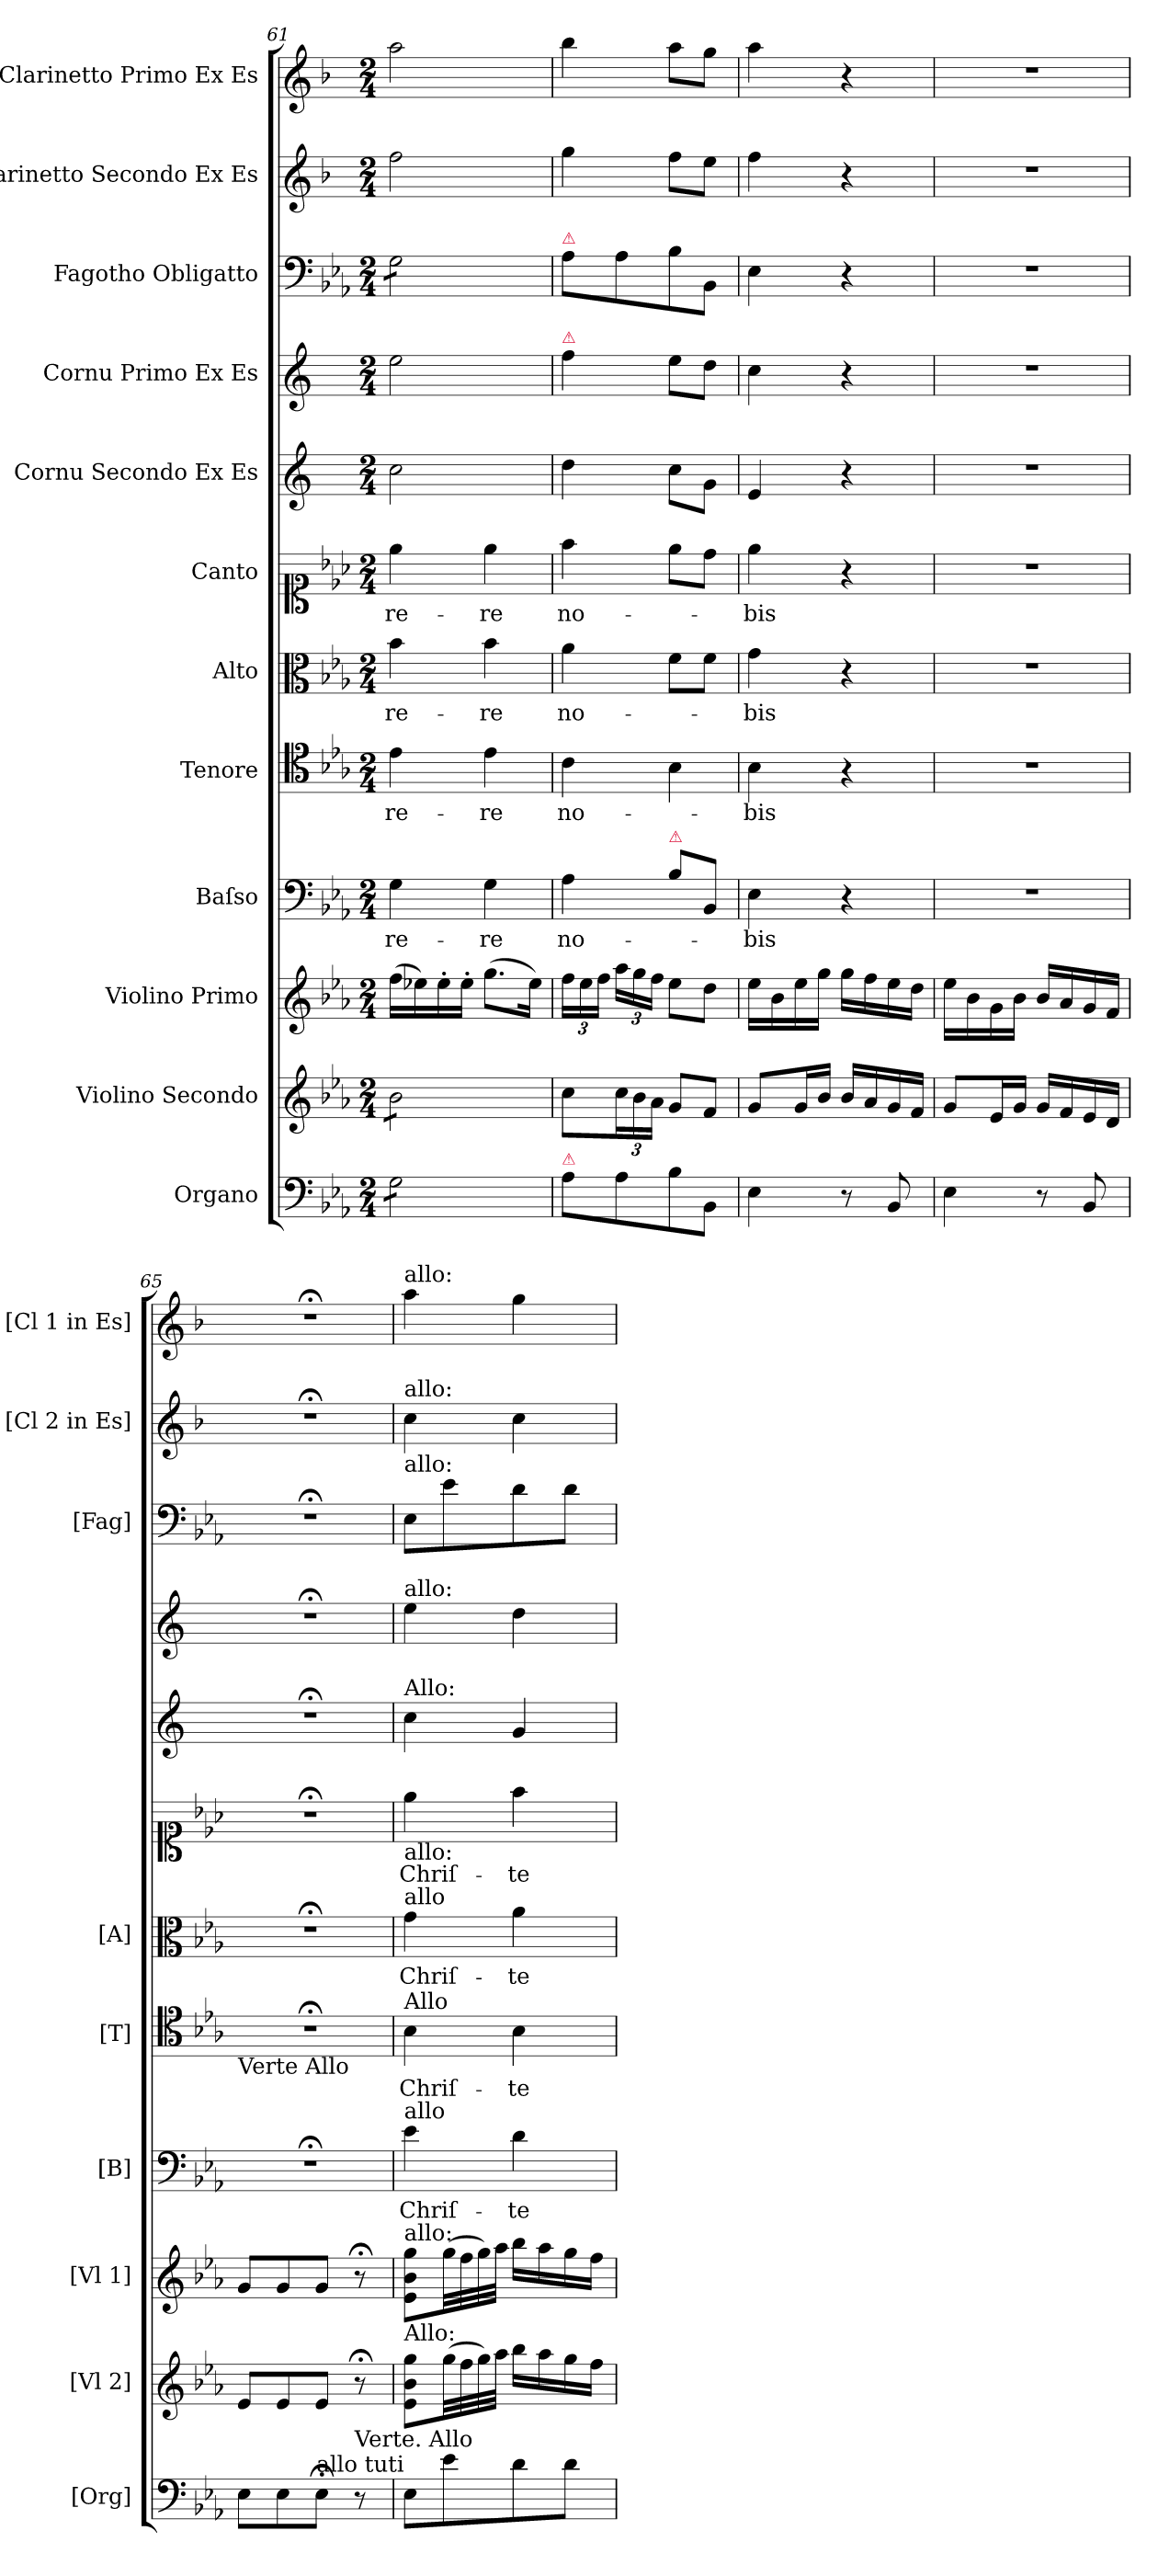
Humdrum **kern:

**kern	**dynam	**kern	**kern	**kern	**text	**kern	**text	**kern	**text	**kern	**text	**kern	**kern	**kern	**kern	**kern
*part12	*part12	*part11	*part10	*part9	*part9	*part8	*part8	*part7	*part7	*part6	*part6	*part5	*part4	*part3	*part2	*part1
*staff12	*staff12	*staff11	*staff10	*staff9	*staff9	*staff8	*staff8	*staff7	*staff7	*staff6	*staff6	*staff5	*staff4	*staff3	*staff2	*staff1
*I"Organo	*	*I"Violino Secondo	*I"Violino Primo	*I"Baſso	*	*I"Tenore	*	*I"Alto	*	*I"Canto	*	*I"Cornu Secondo Ex Es	*I"Cornu Primo Ex Es	*I"Fagotho Obligatto	*I"Clarinetto Secondo Ex Es	*I"Clarinetto Primo Ex Es
*I'[Org]	*	*I'[Vl 2]	*I'[Vl 1]	*I'[B]	*	*I'[T]	*	*I'[A]	*	*	*	*	*	*I'[Fag]	*I'[Cl 2 in Es]	*I'[Cl 1 in Es]
*clefF4	*	*clefG2	*clefG2	*clefF4	*	*clefC4	*	*clefC3	*	*clefC1	*	*clefG2	*clefG2	*clefF4	*clefG2	*clefG2
*	*	*	*	*	*	*	*	*	*	*	*	*ITrd5c9	*ITrd5c9	*	*ITrd1c2	*ITrd1c2
*k[b-e-a-]	*	*k[b-e-a-]	*k[b-e-a-]	*k[b-e-a-]	*	*k[b-e-a-]	*	*k[b-e-a-]	*	*k[b-e-a-]	*	*k[b-e-a-]	*k[b-e-a-]	*k[b-e-a-]	*k[b-e-a-]	*k[b-e-a-]
*E-:	*	*E-:	*E-:	*E-:	*	*E-:	*	*E-:	*	*E-:	*	*E-:	*E-:	*E-:	*E-:	*E-:
*M2/4	*	*M2/4	*M2/4	*M2/4	*	*M2/4	*	*M2/4	*	*M2/4	*	*M2/4	*M2/4	*M2/4	*M2/4	*M2/4
=61	=61	=61	=61	=61	=61	=61	=61	=61	=61	=61	=61	=61	=61	=61	=61	=61
!	!	!	!	!	!LO:LY:i	!	!LO:LY:i	!	!LO:LY:i	!	!LO:LY:i	!	!	!	!	!
*tremolo	*	*	*	*	*	*	*	*	*	*	*	*	*	*	*	*
*	*	*tremolo	*	*	*	*	*	*	*	*	*	*	*	*	*	*
*	*	*	*	*	*	*	*	*	*	*	*	*	*	*tremolo	*	*
8G\L	.	8b-\L	(>16ff\LL	4G\	-re-	4e-\	-re-	4b-\	-re-	4ee-\	-re-	2e-\	2g\	8G\L	2ee-\	2gg\
.	.	.	16ee-X\)	.	.	.	.	.	.	.	.	.	.	.	.	.
8G\	.	8b-\	16ee-'>\	.	.	.	.	.	.	.	.	.	.	8G\	.	.
.	.	.	16ee-'>\JJ	.	.	.	.	.	.	.	.	.	.	.	.	.
!	!	!	!	!	!LO:LY:i	!	!LO:LY:i	!	!LO:LY:i	!	!LO:LY:i	!	!	!	!	!
8G\	.	8b-\	(>8.gg\L	4G\	-re	4e-\	-re	4b-\	-re	4ee-\	-re	.	.	8G\	.	.
8G\J	.	8b-\J	.	.	.	.	.	.	.	.	.	.	.	8G\J	.	.
*	*	*	*	*	*	*	*	*	*	*	*	*	*	*Xtremolo	*	*
*	*	*Xtremolo	*	*	*	*	*	*	*	*	*	*	*	*	*	*
*Xtremolo	*	*	*	*	*	*	*	*	*	*	*	*	*	*	*	*
.	.	.	16ee-\Jk)	.	.	.	.	.	.	.	.	.	.	.	.	.
=62	=62	=62	=62	=62	=62	=62	=62	=62	=62	=62	=62	=62	=62	=62	=62	=62
!	!	!	!	!	!	!	!	!	!	!	!	!	!	!LO:TX:a:color=crimson:t=⚠	!	!
!	!	!	!	!	!	!	!	!	!	!	!	!	!LO:TX:a:color=crimson:t=⚠	!	!	!
!LO:TX:a:color=crimson:t=⚠	!	!	!	!	!	!	!	!	!	!	!	!	!	!	!	!
8A-\L	.	8cc\L	24ff\LL	4A-\	no-	4c\	no-	4a-\	no-	4ff\	no-	4f\	4a-\	8A-\L	4ff\	4aa-\
.	.	.	24ee-\	.	.	.	.	.	.	.	.	.	.	.	.	.
.	.	.	24ff\JJ	.	.	.	.	.	.	.	.	.	.	.	.	.
8A-\	.	24cc\L	24aa-\LL	.	.	.	.	.	.	.	.	.	.	8A-\	.	.
.	.	24b-\	24gg\	.	.	.	.	.	.	.	.	.	.	.	.	.
.	.	24a-\JJ	24ff\JJ	.	.	.	.	.	.	.	.	.	.	.	.	.
!	!	!	!	!LO:TX:a:color=crimson:t=⚠	!	!	!	!	!	!	!	!	!	!	!	!
8B-\	.	8g/L	8ee-\L	8B-\L	.	4B-\	.	8f\L	.	8ee-\L	.	8e-\L	8g\L	8B-\	8ee-\L	8gg\L
8BB-/J	.	8f/J	8dd\J	8BB-/J	.	.	.	8f\J	.	8dd\J	.	8B-\J	8f\J	8BB-/J	8dd\J	8ff\J
=63	=63	=63	=63	=63	=63	=63	=63	=63	=63	=63	=63	=63	=63	=63	=63	=63
4E-\	.	8g/L	16ee-\LL	4E-\	-bis	4B-\	-bis	4g\	-bis	4ee-\	-bis	4G/	4e-\	4E-\	4ee-\	4gg\
.	.	.	16b-\	.	.	.	.	.	.	.	.	.	.	.	.	.
.	.	16g/L	16ee-\	.	.	.	.	.	.	.	.	.	.	.	.	.
.	.	16b-/JJ	16gg\JJ	.	.	.	.	.	.	.	.	.	.	.	.	.
!	!LO:DY:a:rj	!	!	!	!	!	!	!	!	!	!	!	!	!	!	!
8r	p&colon;	16b-/LL	16gg\LL	4r	.	4r	.	4r	.	4r	.	4r	4r	4r	4r	4r
.	.	16a-/	16ff\	.	.	.	.	.	.	.	.	.	.	.	.	.
8BB-/	.	16g/	16ee-\	.	.	.	.	.	.	.	.	.	.	.	.	.
.	.	16f/JJ	16dd\JJ	.	.	.	.	.	.	.	.	.	.	.	.	.
=64	=64	=64	=64	=64	=64	=64	=64	=64	=64	=64	=64	=64	=64	=64	=64	=64
4E-\	.	8g/L	16ee-\LL	2r	.	2r	.	2r	.	2r	.	2r	2r	2r	2r	2r
.	.	.	16b-\	.	.	.	.	.	.	.	.	.	.	.	.	.
.	.	16e-/L	16g\	.	.	.	.	.	.	.	.	.	.	.	.	.
.	.	16g/JJ	16b-\JJ	.	.	.	.	.	.	.	.	.	.	.	.	.
8r	.	16g/LL	16b-/LL	.	.	.	.	.	.	.	.	.	.	.	.	.
.	.	16f/	16a-/	.	.	.	.	.	.	.	.	.	.	.	.	.
8BB-/	.	16e-/	16g/	.	.	.	.	.	.	.	.	.	.	.	.	.
.	.	16d/JJ	16f/JJ	.	.	.	.	.	.	.	.	.	.	.	.	.
=65	=65	=65	=65	=65	=65	=65	=65	=65	=65	=65	=65	=65	=65	=65	=65	=65
!	!	!	!	!	!	!LO:TX:b:t=Verte Allo	!	!	!	!	!	!	!	!	!	!
8E-\L	.	8e-/L	8g/L	2r;<	.	2r;<	.	2r;<	.	2r;<	.	2r;<	2r;<	2r;<	2r;<	2r;<
8E-\	.	8e-/	8g/	.	.	.	.	.	.	.	.	.	.	.	.	.
8E-;<\J	.	8e-/J	8g/J	.	.	.	.	.	.	.	.	.	.	.	.	.
!	!	!LO:TX:b:t=Verte. Allo	!	!	!	!	!	!	!	!	!	!	!	!	!	!
8r	.	8r;<	8r;<	.	.	.	.	.	.	.	.	.	.	.	.	.
=66	=66	=66	=66	=66	=66	=66	=66	=66	=66	=66	=66	=66	=66	=66	=66	=66
!	!	!	!	!	!	!	!	!	!	!	!	!	!	!	!	!LO:TX:a:t=allo&colon;
!	!	!	!	!	!	!	!	!	!	!	!	!	!	!	!LO:TX:a:t=allo&colon;	!
!	!	!	!	!	!	!	!	!	!	!	!	!	!	!LO:TX:a:t=allo&colon;	!	!
!	!	!	!	!	!	!	!	!	!	!	!	!	!LO:TX:a:t=allo&colon;	!	!	!
!	!	!	!	!	!	!	!	!	!	!	!	!LO:TX:a:t=Allo&colon;	!	!	!	!
!	!	!	!	!	!	!	!	!	!	!LO:TX:b:t=allo&colon;	!	!	!	!	!	!
!	!	!	!	!	!	!	!	!LO:TX:a:t=allo	!	!	!	!	!	!	!	!
!	!	!	!	!	!	!LO:TX:a:t=Allo	!	!	!	!	!	!	!	!	!	!
!	!	!	!	!LO:TX:a:t=allo	!	!	!	!	!	!	!	!	!	!	!	!
!	!	!	!LO:TX:a:t=allo&colon;	!	!	!	!	!	!	!	!	!	!	!	!	!
!	!	!LO:TX:a:t=Allo&colon;	!	!	!	!	!	!	!	!	!	!	!	!	!	!
!LO:TX:a:rj:t=allo tuti	!	!	!	!	!	!	!	!	!	!	!	!	!	!	!	!
8E-\L	.	8e-\ 8b-\ 8gg\L	8e-\ 8b-\ 8gg\L	4e-\	Chriſ-	4B-\	Chriſ-	4g\	Chriſ-	4ee-\	Chriſ-	4e-\	4g\	8E-\L	4b-\	4gg\
8e-\	.	(>32gg\LL	(>32gg\LL	.	.	.	.	.	.	.	.	.	.	8e-\	.	.
.	.	32ff\	32ff\	.	.	.	.	.	.	.	.	.	.	.	.	.
.	.	32gg\)	32gg\)	.	.	.	.	.	.	.	.	.	.	.	.	.
.	.	32aa-\JJJ	32aa-\JJJ	.	.	.	.	.	.	.	.	.	.	.	.	.
8d\	.	16bb-\LL	16bb-\LL	4d\	-te	4B-\	-te	4a-\	-te	4ff\	-te	4B-/	4f\	8d\	4b-\	4ff\
.	.	16aa-\	16aa-\	.	.	.	.	.	.	.	.	.	.	.	.	.
8d\J	.	16gg\	16gg\	.	.	.	.	.	.	.	.	.	.	8d\J	.	.
.	.	16ff\JJ	16ff\JJ	.	.	.	.	.	.	.	.	.	.	.	.	.
=	=	=	=	=	=	=	=	=	=	=	=	=	=	=	=	=
*-	*-	*-	*-	*-	*-	*-	*-	*-	*-	*-	*-	*-	*-	*-	*-	*-
